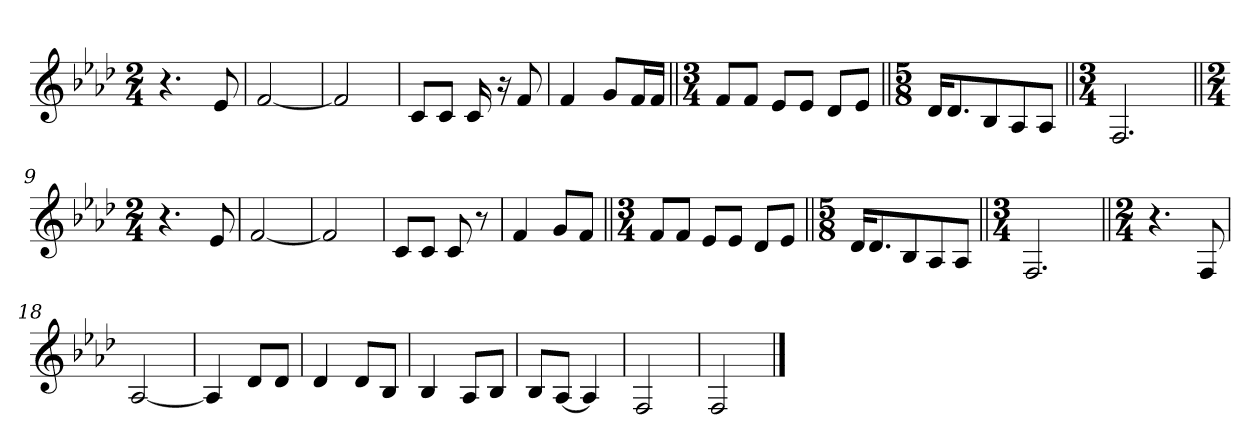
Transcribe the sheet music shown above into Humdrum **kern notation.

**kern
*part1
*staff1
*clefG2
*k[b-e-a-d-]
*M2/4
=1
4.r
8e-/
=2
[2f/
=3
2f/]
=4
8c/L
8c/J
16c/
16r
8f/
=5
4f/
8g/L
16f/L
16f/JJ
=6||
*M3/4
8f/L
8f/J
8e-/L
8e-/J
8d-/L
8e-/J
=7||
*M5/8
16d-/KL
8.d-/
8B-/
8A-/
8A-/J
=8||
*M3/4
2.F/
=9||
*M2/4
4.r
8e-/
=10
[2f/
=11
2f/]
=12
8c/L
8c/J
8c/
8r
=13
4f/
8g/L
8f/J
=14||
*M3/4
8f/L
8f/J
8e-/L
8e-/J
8d-/L
8e-/J
=15||
*M5/8
16d-/KL
8.d-/
8B-/
8A-/
8A-/J
=16||
*M3/4
2.F/
=17||
*M2/4
4.r
8F/
=18
[2A-/
=19
4A-/]
8d-/L
8d-/J
=20
4d-/
8d-/L
8B-/J
=21
4B-/
8A-/L
8B-/J
=22
8B-/L
[8A-/J
4A-/]
=23
2F/
=24
2F/
==
*-
